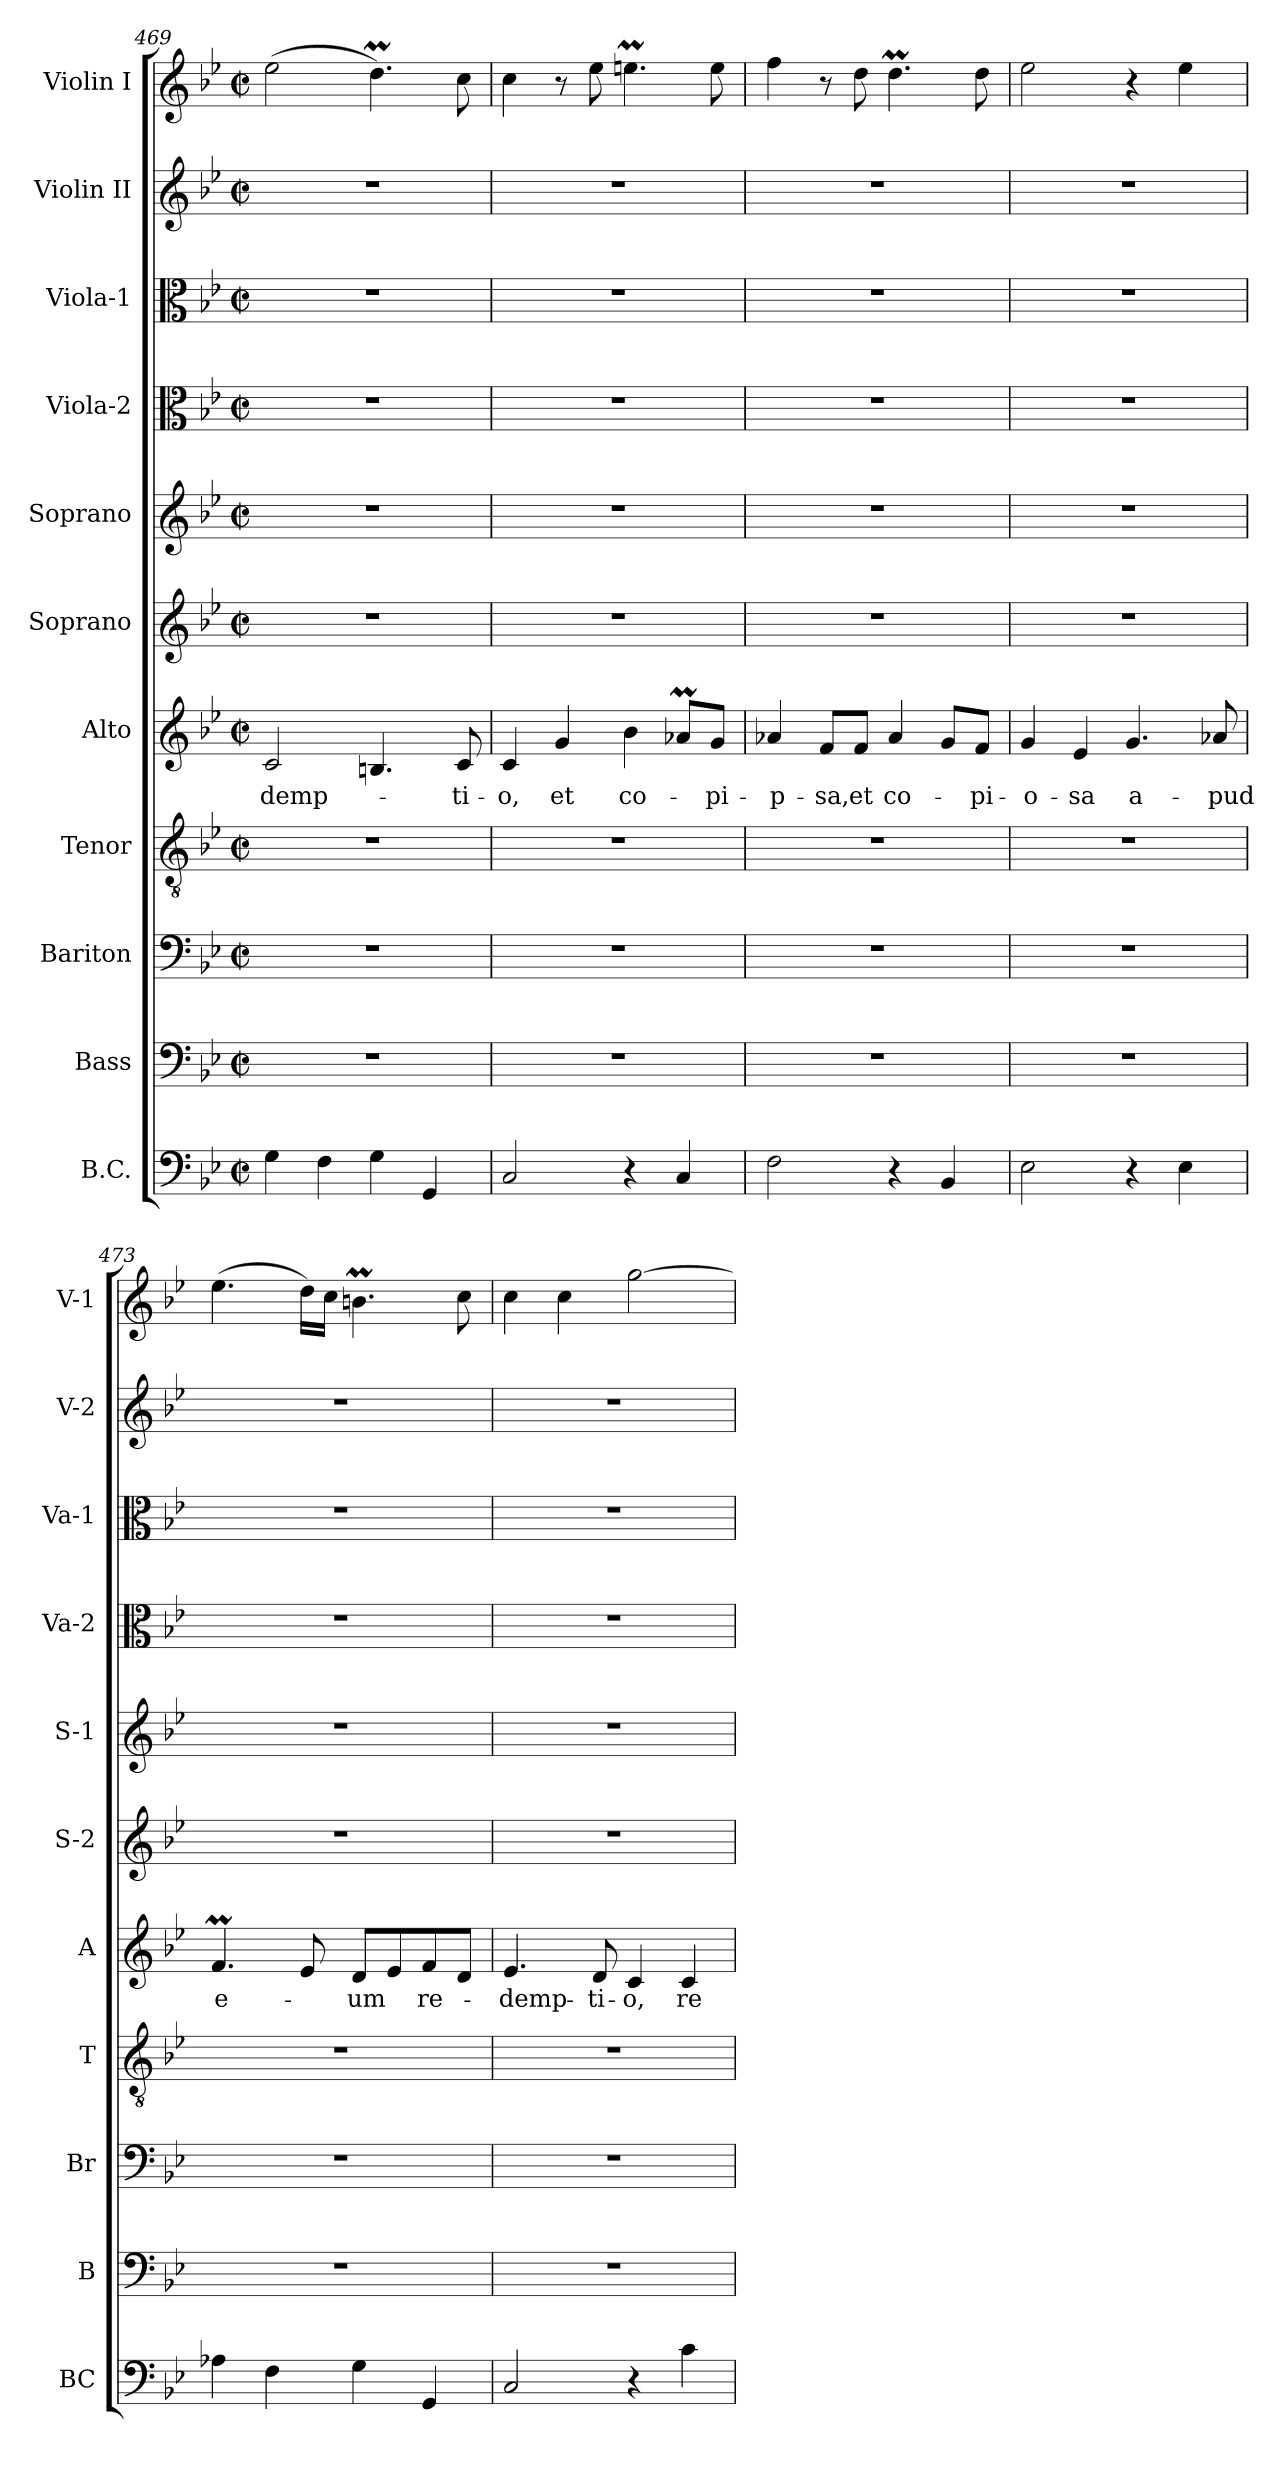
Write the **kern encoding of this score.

**kern	**kern	**kern	**kern	**kern	**text	**kern	**kern	**kern	**kern	**kern	**kern
*part11	*part10	*part9	*part8	*part7	*part7	*part6	*part5	*part4	*part3	*part2	*part1
*staff11	*staff10	*staff9	*staff8	*staff7	*staff7	*staff6	*staff5	*staff4	*staff3	*staff2	*staff1
*I"B.C.	*I"Bass	*I"Bariton	*I"Tenor	*I"Alto	*	*I"Soprano	*I"Soprano	*I"Viola-2	*I"Viola-1	*I"Violin II	*I"Violin I
*I'BC	*I'B	*I'Br	*I'T	*I'A	*	*I'S-2	*I'S-1	*I'Va-2	*I'Va-1	*I'V-2	*I'V-1
!!LO:LB:g=z
*clefF4	*clefF4	*clefF4	*clefGv2	*clefG2	*	*clefG2	*clefG2	*clefC3	*clefC3	*clefG2	*clefG2
*k[b-e-]	*k[b-e-]	*k[b-e-]	*k[b-e-]	*k[b-e-]	*	*k[b-e-]	*k[b-e-]	*k[b-e-]	*k[b-e-]	*k[b-e-]	*k[b-e-]
*B-:	*B-:	*B-:	*B-:	*B-:	*	*B-:	*B-:	*B-:	*B-:	*B-:	*B-:
*M2/2	*M2/2	*M2/2	*M2/2	*M2/2	*	*M2/2	*M2/2	*M2/2	*M2/2	*M2/2	*M2/2
*met(c|)	*met(c|)	*met(c|)	*met(c|)	*met(c|)	*	*met(c|)	*met(c|)	*met(c|)	*met(c|)	*met(c|)	*met(c|)
=469	=469	=469	=469	=469	=469	=469	=469	=469	=469	=469	=469
!	!	!	!	!	!LO:LY:b	!	!	!	!	!	!
4G\	1r	1r	1r	2c/	-demp-	1r	1r	1r	1r	1r	(>2ee-\
4F\	.	.	.	.	.	.	.	.	.	.	.
4G\	.	.	.	4.Bn/	.	.	.	.	.	.	4.ddm\)
4GG/	.	.	.	.	.	.	.	.	.	.	.
!	!	!	!	!	!LO:LY:b	!	!	!	!	!	!
.	.	.	.	8c/	-ti-	.	.	.	.	.	8cc\
=470	=470	=470	=470	=470	=470	=470	=470	=470	=470	=470	=470
!	!	!	!	!	!LO:LY:b	!	!	!	!	!	!
2C/	1r	1r	1r	4c/	-o,	1r	1r	1r	1r	1r	4cc\
!	!	!	!	!	!LO:LY:b	!	!	!	!	!	!
.	.	.	.	4g/	et	.	.	.	.	.	8r
.	.	.	.	.	.	.	.	.	.	.	8ee-\
!	!	!	!	!	!LO:LY:b	!	!	!	!	!	!
4r	.	.	.	4b-\	co-	.	.	.	.	.	4.eenm\
4C/	.	.	.	8a-XM/L	.	.	.	.	.	.	.
!	!	!	!	!	!LO:LY:b	!	!	!	!	!	!
.	.	.	.	8g/J	-pi-	.	.	.	.	.	8ee\
=471	=471	=471	=471	=471	=471	=471	=471	=471	=471	=471	=471
!	!	!	!	!	!LO:LY:b	!	!	!	!	!	!
2F\	1r	1r	1r	4a-X/	-p-	1r	1r	1r	1r	1r	4ff\
!	!	!	!	!	!LO:LY:b	!	!	!	!	!	!
.	.	.	.	8f/L	-sa,	.	.	.	.	.	8r
!	!	!	!	!	!LO:LY:b	!	!	!	!	!	!
.	.	.	.	8f/J	et	.	.	.	.	.	8dd\
!	!	!	!	!	!LO:LY:b	!	!	!	!	!	!
4r	.	.	.	4a-/	co-	.	.	.	.	.	4.ddm\
4BB-/	.	.	.	8g/L	.	.	.	.	.	.	.
!	!	!	!	!	!LO:LY:b	!	!	!	!	!	!
.	.	.	.	8f/J	-pi-	.	.	.	.	.	8dd\
=472	=472	=472	=472	=472	=472	=472	=472	=472	=472	=472	=472
!	!	!	!	!	!LO:LY:b	!	!	!	!	!	!
2E-\	1r	1r	1r	4g/	-o-	1r	1r	1r	1r	1r	2ee-\
!	!	!	!	!	!LO:LY:b	!	!	!	!	!	!
.	.	.	.	4e-/	-sa	.	.	.	.	.	.
!	!	!	!	!	!LO:LY:b	!	!	!	!	!	!
4r	.	.	.	4.g/	a-	.	.	.	.	.	4r
4E-\	.	.	.	.	.	.	.	.	.	.	4ee-\
!	!	!	!	!	!LO:LY:b	!	!	!	!	!	!
.	.	.	.	8a-X/	-pud	.	.	.	.	.	.
=473	=473	=473	=473	=473	=473	=473	=473	=473	=473	=473	=473
!	!	!	!	!	!LO:LY:b	!	!	!	!	!	!
4A-X\	1r	1r	1r	4.fM/	e-	1r	1r	1r	1r	1r	(>4.ee-\
4F\	.	.	.	.	.	.	.	.	.	.	.
.	.	.	.	8e-/	.	.	.	.	.	.	16dd\LL)
.	.	.	.	.	.	.	.	.	.	.	16cc\JJ
!	!	!	!	!	!LO:LY:b	!	!	!	!	!	!
4G\	.	.	.	8d/L	-um	.	.	.	.	.	4.bnm\
.	.	.	.	8e-/	.	.	.	.	.	.	.
!	!	!	!	!	!LO:LY:b	!	!	!	!	!	!
4GG/	.	.	.	8f/	re-	.	.	.	.	.	.
.	.	.	.	8d/J	.	.	.	.	.	.	8cc\
!!LO:PB:g=z
=474	=474	=474	=474	=474	=474	=474	=474	=474	=474	=474	=474
!	!	!	!	!	!LO:LY:b	!	!	!	!	!	!
2C/	1r	1r	1r	4.e-/	-demp-	1r	1r	1r	1r	1r	4cc\
.	.	.	.	.	.	.	.	.	.	.	4cc\
!	!	!	!	!	!LO:LY:b	!	!	!	!	!	!
.	.	.	.	8d/	-ti-	.	.	.	.	.	.
!	!	!	!	!	!LO:LY:b	!	!	!	!	!	!
4r	.	.	.	4c/	-o,	.	.	.	.	.	[2gg\
!	!	!	!	!	!LO:LY:b	!	!	!	!	!	!
4c\	.	.	.	4c/	re-	.	.	.	.	.	.
=	=	=	=	=	=	=	=	=	=	=	=
*-	*-	*-	*-	*-	*-	*-	*-	*-	*-	*-	*-
